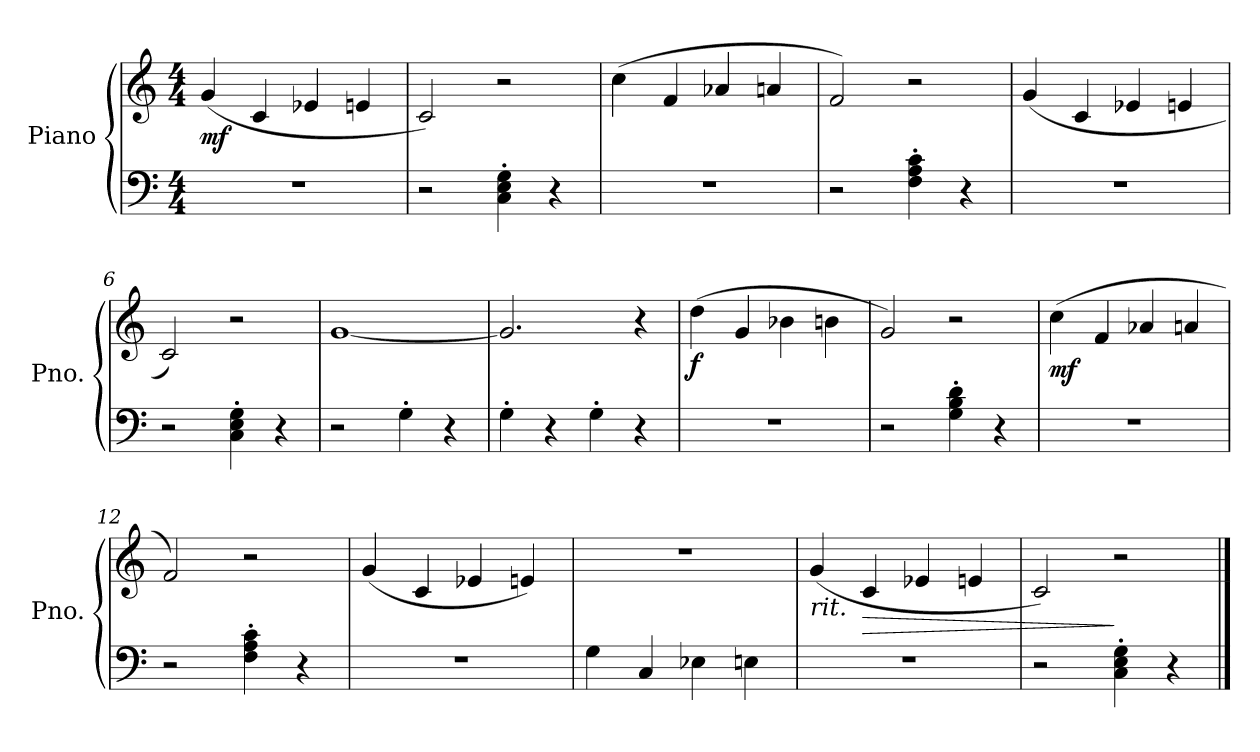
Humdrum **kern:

**kern	**kern	**dynam
*part1	*part1	*part1
*staff2	*staff1	*staff1/2
*I"Piano	*	*
*I'Pno.	*	*
*clefF4	*clefG2	*
*k[]	*k[]	*
*M4/4	*M4/4	*
=1	=1	=1
!	!	!LO:DY:b
1r	(<4g/	mf
.	4c/	.
.	4e-X/	.
.	4en/	.
=2	=2	=2
2r	2c/)	.
4C\' 4E\' 4G\'	2r	.
4r	.	.
=3	=3	=3
1r	(>4cc\	.
.	4f/	.
.	4a-X/	.
.	4an/	.
=4	=4	=4
2r	2f/)	.
4F\' 4A\' 4c\'	2r	.
4r	.	.
!!LO:LB:g=z
=5	=5	=5
1r	(<4g/	.
.	4c/	.
.	4e-X/	.
.	4en/	.
=6	=6	=6
2r	2c/)	.
4C\' 4E\' 4G\'	2r	.
4r	.	.
=7	=7	=7
2r	[1g	.
4G'\	.	.
4r	.	.
=8	=8	=8
4G'\	2.g/]	.
4r	.	.
4G'\	.	.
4r	4r	.
!!LO:LB:g=z
=9	=9	=9
!	!	!LO:DY:b
1r	(>4dd\	f
.	4g/	.
.	4b-X\	.
.	4bn\	.
=10	=10	=10
2r	2g/)	.
4G\' 4B\' 4d\'	2r	.
4r	.	.
=11	=11	=11
!	!	!LO:DY:b
1r	(>4cc\	mf
.	4f/	.
.	4a-X/	.
.	4an/	.
=12	=12	=12
2r	2f/)	.
4F\' 4A\' 4c\'	2r	.
4r	.	.
!!LO:LB:g=z
=13	=13	=13
1r	(<4g/	.
.	4c/	.
.	4e-X/	.
.	4en/)	.
=14	=14	=14
4G\	1r	.
4C/	.	.
4E-X\	.	.
4En\	.	.
=15	=15	=15
!	!LO:TX:b:i:t=rit.	!
1r	(<4g/	.
!	!	!LO:HP:b
.	4c/	>
.	4e-X/	.
.	4en/	.
=16	=16	=16
2r	2c/)	.
4C\' 4E\' 4G\'	2r	]
4r	.	.
==	==	==
*-	*-	*-
